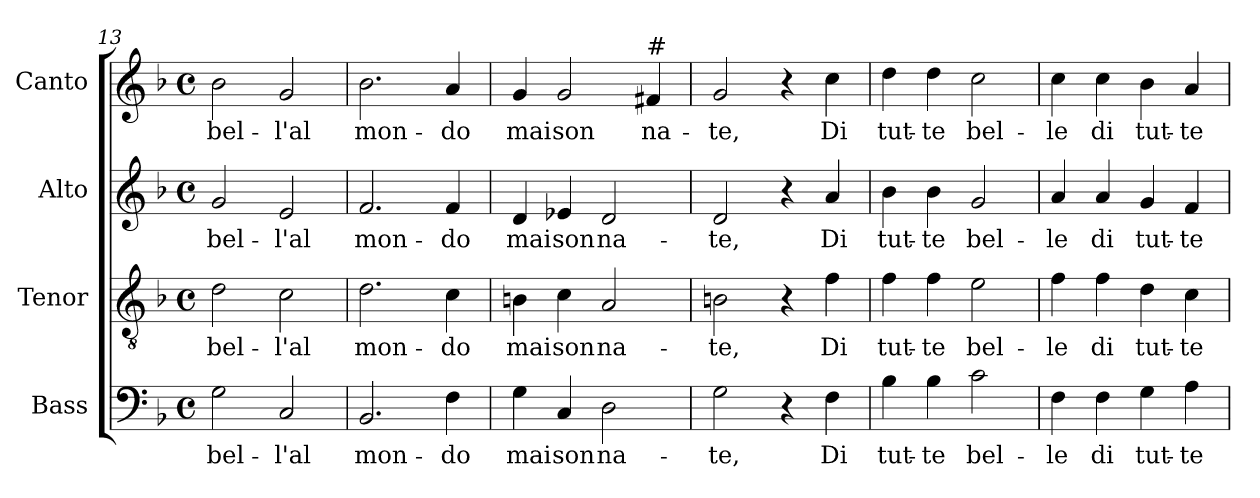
**kern	**text	**kern	**text	**kern	**text	**kern	**text
*part4	*part4	*part3	*part3	*part2	*part2	*part1	*part1
*staff4	*staff4	*staff3	*staff3	*staff2	*staff2	*staff1	*staff1
*I"Bass	*	*I"Tenor	*	*I"Alto	*	*I"Canto	*
*I'B.	*	*I'T.	*	*I'A.	*	*	*
*clefF4	*	*clefGv2	*	*clefG2	*	*clefG2	*
*	*	*ITrd7c12	*	*	*	*	*
*k[b-]	*	*k[b-]	*	*k[b-]	*	*k[b-]	*
*F:	*	*F:	*	*F:	*	*F:	*
*M4/4	*	*M4/4	*	*M4/4	*	*M4/4	*
*met(c)	*	*met(c)	*	*met(c)	*	*met(c)	*
=13	=13	=13	=13	=13	=13	=13	=13
!	!LO:LY:b:color=#000000	!	!	!	!	!	!
!	!	!	!LO:LY:b:color=#000000	!	!	!	!
!	!	!	!	!	!LO:LY:b:color=#000000	!	!
!	!	!	!	!	!	!	!LO:LY:b:color=#000000
2Gi\	bel-	2Di\	bel-	2gi/	bel-	2b-i\	bel-
!	!LO:LY:b:color=#000000	!	!	!	!	!	!
!	!	!	!LO:LY:b:color=#000000	!	!	!	!
!	!	!	!	!	!LO:LY:b:color=#000000	!	!
!	!	!	!	!	!	!	!LO:LY:b:color=#000000
2Ci/	-l'al	2Ci\	-l'al	2ei/	-l'al	2gi/	-l'al
=14	=14	=14	=14	=14	=14	=14	=14
!	!LO:LY:b:color=#000000	!	!	!	!	!	!
!	!	!	!LO:LY:b:color=#000000	!	!	!	!
!	!	!	!	!	!LO:LY:b:color=#000000	!	!
!	!	!	!	!	!	!	!LO:LY:b:color=#000000
2.BB-i/	mon-	2.Di\	mon-	2.fi/	mon-	2.b-i\	mon-
!	!LO:LY:b:color=#000000	!	!	!	!	!	!
!	!	!	!LO:LY:b:color=#000000	!	!	!	!
!	!	!	!	!	!LO:LY:b:color=#000000	!	!
!	!	!	!	!	!	!	!LO:LY:b:color=#000000
4Fi\	-do	4Ci\	-do	4fi/	-do	4ai/	-do
=15	=15	=15	=15	=15	=15	=15	=15
!	!LO:LY:b:color=#000000	!	!	!	!	!	!
!	!	!	!LO:LY:b:color=#000000	!	!	!	!
!	!	!	!	!	!LO:LY:b:color=#000000	!	!
!	!	!	!	!	!	!	!LO:LY:b:color=#000000
4Gi\	mai	4BBni\	mai	4di/	mai	4gi/	mai
!	!LO:LY:b:color=#000000	!	!	!	!	!	!
!	!	!	!LO:LY:b:color=#000000	!	!	!	!
!	!	!	!	!	!LO:LY:b:color=#000000	!	!
!	!	!	!	!	!	!	!LO:LY:b:color=#000000
4Ci/	son	4Ci\	son	4e-Xi/	son	2gi/	son
!	!LO:LY:b:color=#000000	!	!	!	!	!	!
!	!	!	!LO:LY:b:color=#000000	!	!	!	!
!	!	!	!	!	!LO:LY:b:color=#000000	!	!
2Di\	na-	2AAi/	na-	2di/	na-	.	.
!	!	!	!	!	!	!LO:TX:a:t=#	!
!	!	!	!	!	!	!	!LO:LY:b:color=#000000
.	.	.	.	.	.	4f#i/	na-
=16	=16	=16	=16	=16	=16	=16	=16
!	!LO:LY:b:color=#000000	!	!	!	!	!	!
!	!	!	!LO:LY:b:color=#000000	!	!	!	!
!	!	!	!	!	!LO:LY:b:color=#000000	!	!
!	!	!	!	!	!	!	!LO:LY:b:color=#000000
2Gi\	-te,	2BBni\	-te,	2di/	-te,	2gi/	-te,
4r	.	4r	.	4r	.	4r	.
!	!LO:LY:b:color=#000000	!	!	!	!	!	!
!	!	!	!LO:LY:b:color=#000000	!	!	!	!
!	!	!	!	!	!LO:LY:b:color=#000000	!	!
!	!	!	!	!	!	!	!LO:LY:b:color=#000000
4Fi\	Di	4Fi\	Di	4ai/	Di	4cci\	Di
=17	=17	=17	=17	=17	=17	=17	=17
!	!LO:LY:b:color=#000000	!	!	!	!	!	!
!	!	!	!LO:LY:b:color=#000000	!	!	!	!
!	!	!	!	!	!LO:LY:b:color=#000000	!	!
!	!	!	!	!	!	!	!LO:LY:b:color=#000000
4B-i\	tut-	4Fi\	tut-	4b-i\	tut-	4ddi\	tut-
!	!LO:LY:b:color=#000000	!	!	!	!	!	!
!	!	!	!LO:LY:b:color=#000000	!	!	!	!
!	!	!	!	!	!LO:LY:b:color=#000000	!	!
!	!	!	!	!	!	!	!LO:LY:b:color=#000000
4B-i\	-te	4Fi\	-te	4b-i\	-te	4ddi\	-te
!	!LO:LY:b:color=#000000	!	!	!	!	!	!
!	!	!	!LO:LY:b:color=#000000	!	!	!	!
!	!	!	!	!	!LO:LY:b:color=#000000	!	!
!	!	!	!	!	!	!	!LO:LY:b:color=#000000
2ci\	bel-	2Ei\	bel-	2gi/	bel-	2cci\	bel-
=18	=18	=18	=18	=18	=18	=18	=18
!	!LO:LY:b:color=#000000	!	!	!	!	!	!
!	!	!	!LO:LY:b:color=#000000	!	!	!	!
!	!	!	!	!	!LO:LY:b:color=#000000	!	!
!	!	!	!	!	!	!	!LO:LY:b:color=#000000
4Fi\	-le	4Fi\	-le	4ai/	-le	4cci\	-le
!	!LO:LY:b:color=#000000	!	!	!	!	!	!
!	!	!	!LO:LY:b:color=#000000	!	!	!	!
!	!	!	!	!	!LO:LY:b:color=#000000	!	!
!	!	!	!	!	!	!	!LO:LY:b:color=#000000
4Fi\	di	4Fi\	di	4ai/	di	4cci\	di
!	!LO:LY:b:color=#000000	!	!	!	!	!	!
!	!	!	!LO:LY:b:color=#000000	!	!	!	!
!	!	!	!	!	!LO:LY:b:color=#000000	!	!
!	!	!	!	!	!	!	!LO:LY:b:color=#000000
4Gi\	tut-	4Di\	tut-	4gi/	tut-	4b-i\	tut-
!	!LO:LY:b:color=#000000	!	!	!	!	!	!
!	!	!	!LO:LY:b:color=#000000	!	!	!	!
!	!	!	!	!	!LO:LY:b:color=#000000	!	!
!	!	!	!	!	!	!	!LO:LY:b:color=#000000
4Ai\	-te	4Ci\	-te	4fi/	-te	4ai/	-te
=	=	=	=	=	=	=	=
*-	*-	*-	*-	*-	*-	*-	*-
